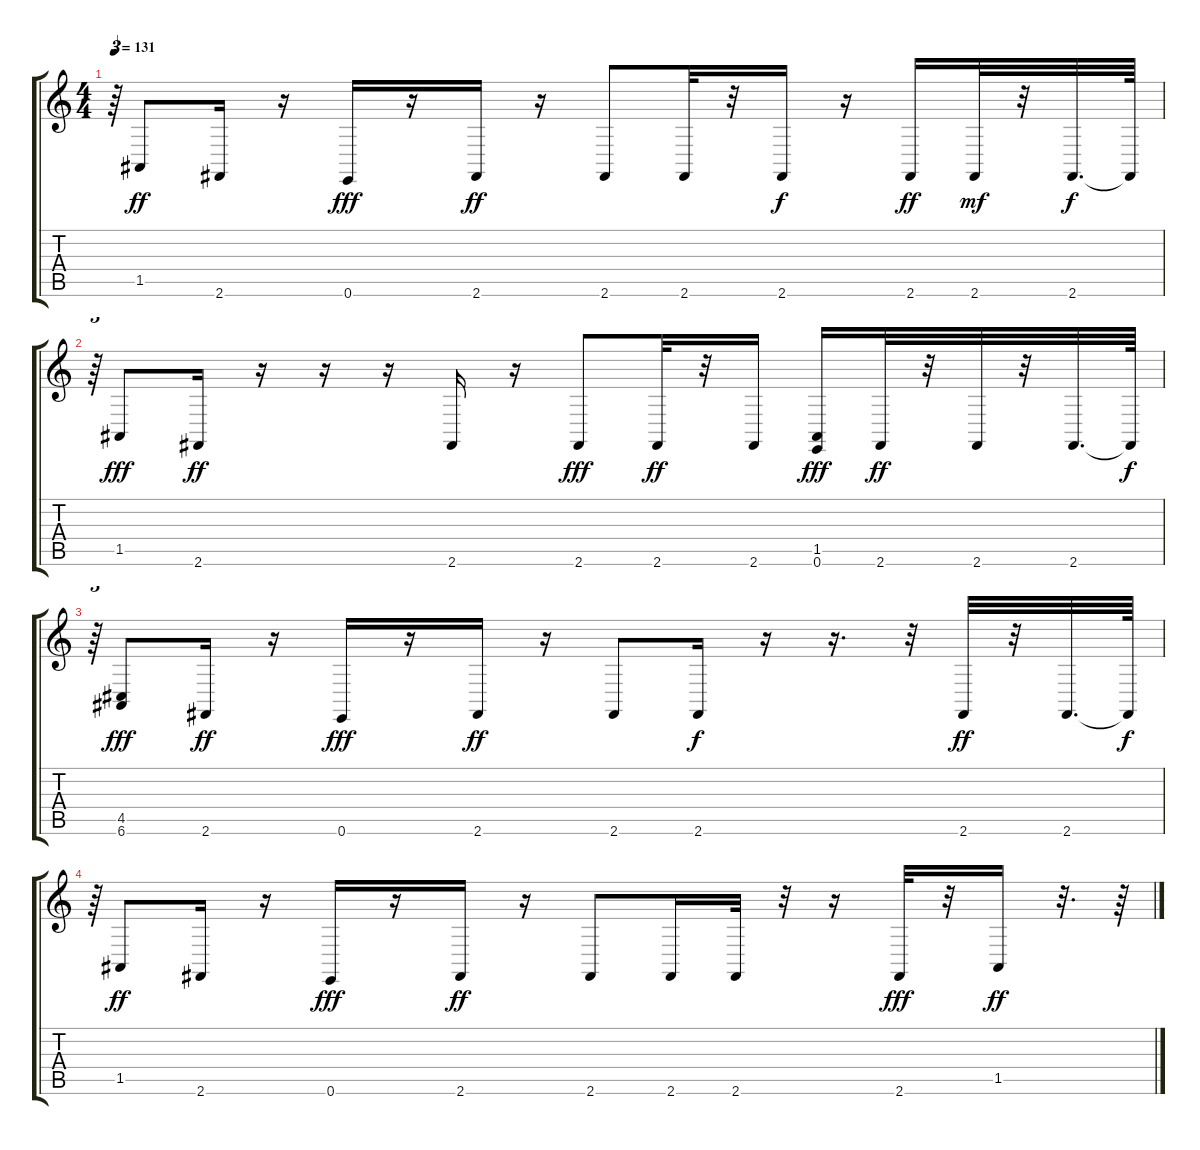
\track "" {instrument synthdrum}
\staff {score tabs}
\tuning (E4 B3 G3 D3 A2 E2) {hide}
\ts (4 4)
\tempo 131
\clef g2
\ks c
r.64{tu (3 2) dy f} 1.5.8{dy ff} 2.6.16 r.16 0.6.16{dy fff} r.16 2.6.16{dy ff} r.16 2.6.8 2.6.32 r.32 2.6.16{dy f} r.16 2.6.16{dy ff} 2.6.32{dy mf} r.32 2.6.32{d dy f} 2.6{t}.64 |
r.64{tu (3 2)} 1.5.8{dy fff} 2.6.16{dy ff} r.16 r.16 r.16 2.6.16 r.16 2.6.8{dy fff} 2.6.32{dy ff} r.32 2.6.16 (1.5 0.6).16{dy fff} 2.6.32{dy ff} r.32 2.6.32 r.32 2.6.32{d} 2.6{t}.64{dy f} |
r.64{tu (3 2)} (4.5 6.6).8{dy fff} 2.6.16{dy ff} r.16 0.6.16{dy fff} r.16 2.6.16{dy ff} r.16 2.6.8 2.6.16{dy f} r.16 r.16{d} r.32 2.6.32{dy ff} r.32 2.6.32{d} 2.6{t}.64{dy f} |
r.64{tu (3 2)} 1.5.8{dy ff} 2.6.16 r.16 0.6.16{dy fff} r.16 2.6.16{dy ff} r.16 2.6.8 2.6.16 2.6.32 r.32 r.16 2.6.32{dy fff} r.32 1.5.16{dy ff} r.32{d} r.64
